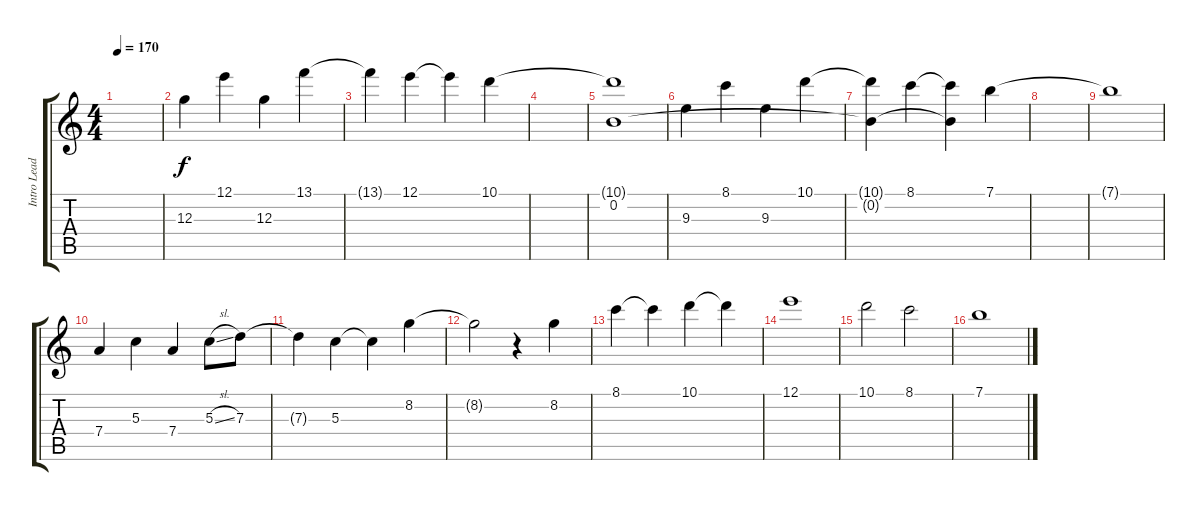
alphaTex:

\track ("Intro Lead" "Intro Lead") {instrument acousticguitarsteel}
\staff {score tabs}
\tuning (E4 B3 G3 D3 A2 E2) {hide}
\ts (4 4)
\tempo 170
\clef g2
\ks c
|
12.3.4 12.1.4 12.3.4 13.1.4 |
13.1{t}.4 12.1.4 12.1{t}.4 10.1.4 |
|
(10.1{t} 0.2).1 |
9.3.4 8.1.4 9.3.4 10.1.4 |
(10.1{t} 0.2{t}).4 8.1.4 (8.1{t} 0.2{t}).4 7.1.4 |
|
7.1{t}.1 |
7.4.4 5.3.4 7.4.4 5.3{sl}.8 7.3.8 |
7.3{t}.4 5.3.4 5.3{t}.4 8.2.4 |
8.2{t}.2 r.4 8.2.4 |
8.1.4 8.1{t}.4 10.1.4 10.1{t}.4 |
12.1.1 |
10.1.2 8.1.2 |
7.1.1
